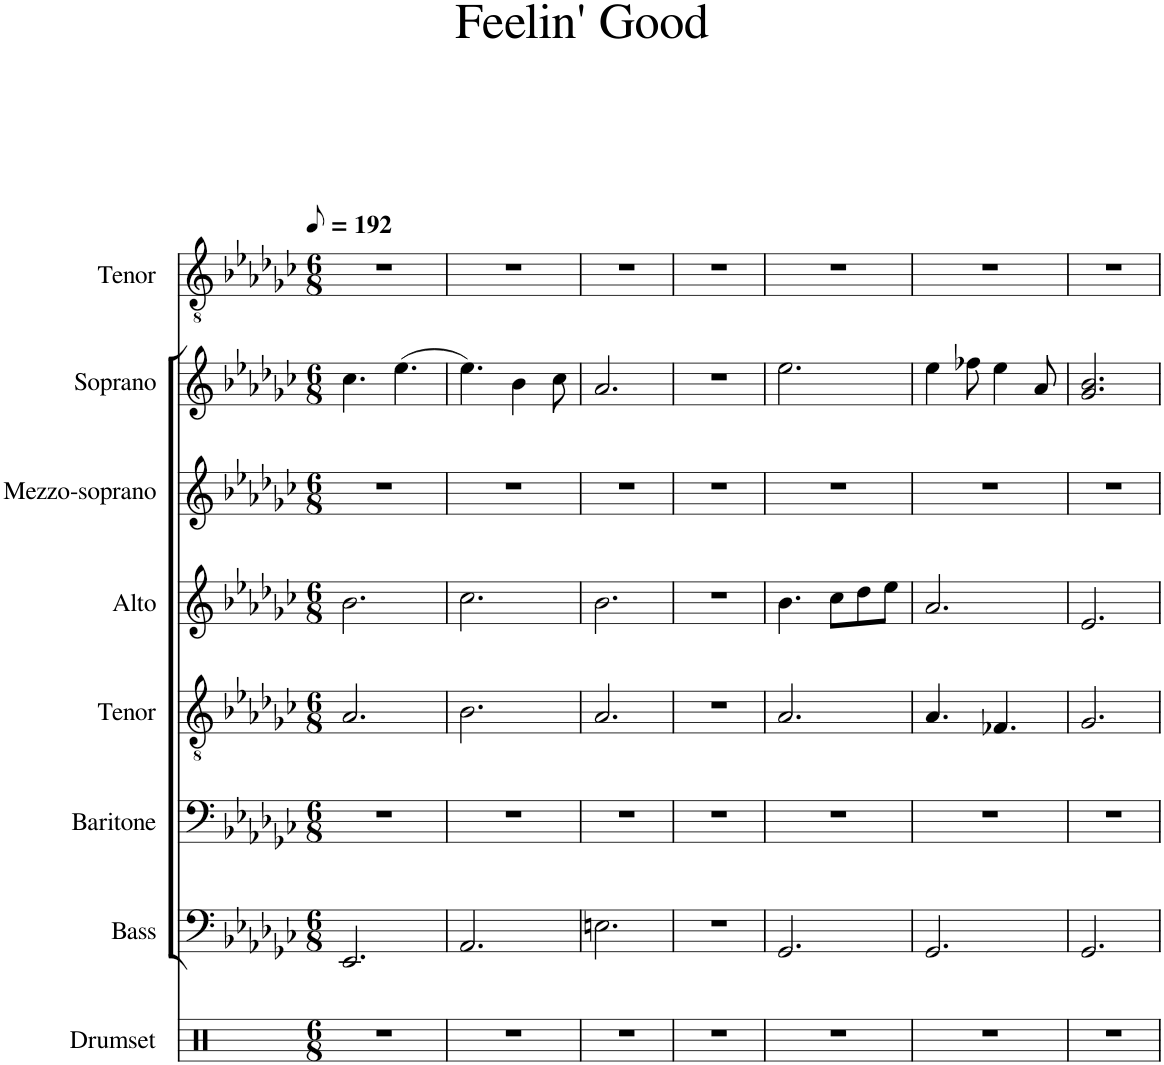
**kern	**kern	**kern	**kern	**kern	**kern	**kern	**kern
*part8	*part7	*part6	*part5	*part4	*part3	*part2	*part1
*staff8	*staff7	*staff6	*staff5	*staff4	*staff3	*staff2	*staff1
*I"Drumset	*I"Bass	*I"Baritone	*I"Tenor	*I"Alto	*I"Mezzo-soprano	*I"Soprano	*I"Tenor
*I'Drs.	*I'B.	*I'Bar.	*I'T.	*I'A.	*I'Mzs.	*I'S.	*I'T.
*clefX	*clefF4	*clefF4	*clefGv2	*clefG2	*clefG2	*clefG2	*clefGv2
*k[]	*k[b-e-a-d-g-c-]	*k[b-e-a-d-g-c-]	*k[b-e-a-d-g-c-]	*k[b-e-a-d-g-c-]	*k[b-e-a-d-g-c-]	*k[b-e-a-d-g-c-]	*k[b-e-a-d-g-c-]
*M6/8	*M6/8	*M6/8	*M6/8	*M6/8	*M6/8	*M6/8	*M6/8
*MM96	*MM96	*MM96	*MM96	*MM96	*MM96	*MM96	*MM96
=1	=1	=1	=1	=1	=1	=1	=1
2.r	2.EE-/	2.r	2.A-/	2.b-\	2.r	4.cc-\	2.r
.	.	.	.	.	.	(4.ee-\	.
=2	=2	=2	=2	=2	=2	=2	=2
2.r	2.AA-/	2.r	2.B-\	2.cc-\	2.r	4.ee-\)	2.r
.	.	.	.	.	.	4b-\	.
.	.	.	.	.	.	8cc-\	.
=3	=3	=3	=3	=3	=3	=3	=3
2.r	2.En\	2.r	2.A-/	2.b-\	2.r	2.a-/	2.r
=4	=4	=4	=4	=4	=4	=4	=4
2.r	2.r	2.r	2.r	2.r	2.r	2.r	2.r
=5	=5	=5	=5	=5	=5	=5	=5
2.r	2.GG-/	2.r	2.A-/	4.b-\	2.r	2.ee-\	2.r
.	.	.	.	8cc-\L	.	.	.
.	.	.	.	8dd-\	.	.	.
.	.	.	.	8ee-\J	.	.	.
=6	=6	=6	=6	=6	=6	=6	=6
2.r	2.GG-/	2.r	4.A-/	2.a-/	2.r	4ee-\	2.r
.	.	.	.	.	.	8ff-X\	.
.	.	.	4.F-X/	.	.	4ee-\	.
.	.	.	.	.	.	8a-/	.
=7	=7	=7	=7	=7	=7	=7	=7
2.r	2.GG-/	2.r	2.G-/	2.e-/	2.r	2.g-/ 2.b-/	2.r
=	=	=	=	=	=	=	=
*-	*-	*-	*-	*-	*-	*-	*-
